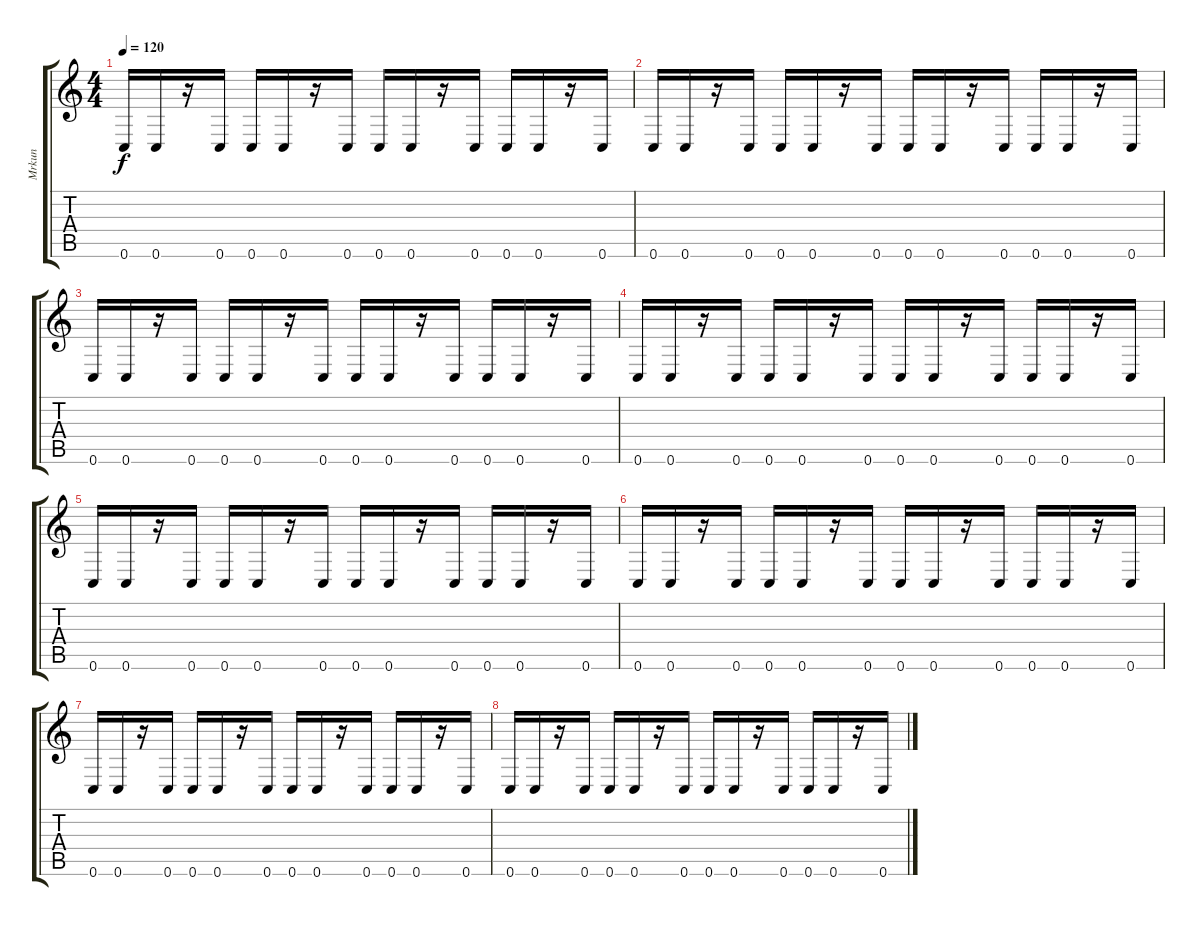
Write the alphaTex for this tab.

\track ("Mrkun" "Mrkun") {instrument distortionguitar}
\staff {score tabs}
\tuning (D4 A3 F3 C3 G2 C2) {hide}
\ts (4 4)
\tempo 120
\clef g2
\ks c
0.6.16{dy f} 0.6.16 r.16 0.6.16 0.6.16 0.6.16 r.16 0.6.16 0.6.16 0.6.16 r.16 0.6.16 0.6.16 0.6.16 r.16 0.6.16 |
0.6.16 0.6.16 r.16 0.6.16 0.6.16 0.6.16 r.16 0.6.16 0.6.16 0.6.16 r.16 0.6.16 0.6.16 0.6.16 r.16 0.6.16 |
0.6.16 0.6.16 r.16 0.6.16 0.6.16 0.6.16 r.16 0.6.16 0.6.16 0.6.16 r.16 0.6.16 0.6.16 0.6.16 r.16 0.6.16 |
0.6.16 0.6.16 r.16 0.6.16 0.6.16 0.6.16 r.16 0.6.16 0.6.16 0.6.16 r.16 0.6.16 0.6.16 0.6.16 r.16 0.6.16 |
0.6.16 0.6.16 r.16 0.6.16 0.6.16 0.6.16 r.16 0.6.16 0.6.16 0.6.16 r.16 0.6.16 0.6.16 0.6.16 r.16 0.6.16 |
0.6.16 0.6.16 r.16 0.6.16 0.6.16 0.6.16 r.16 0.6.16 0.6.16 0.6.16 r.16 0.6.16 0.6.16 0.6.16 r.16 0.6.16 |
0.6.16 0.6.16 r.16 0.6.16 0.6.16 0.6.16 r.16 0.6.16 0.6.16 0.6.16 r.16 0.6.16 0.6.16 0.6.16 r.16 0.6.16 |
0.6.16 0.6.16 r.16 0.6.16 0.6.16 0.6.16 r.16 0.6.16 0.6.16 0.6.16 r.16 0.6.16 0.6.16 0.6.16 r.16 0.6.16
